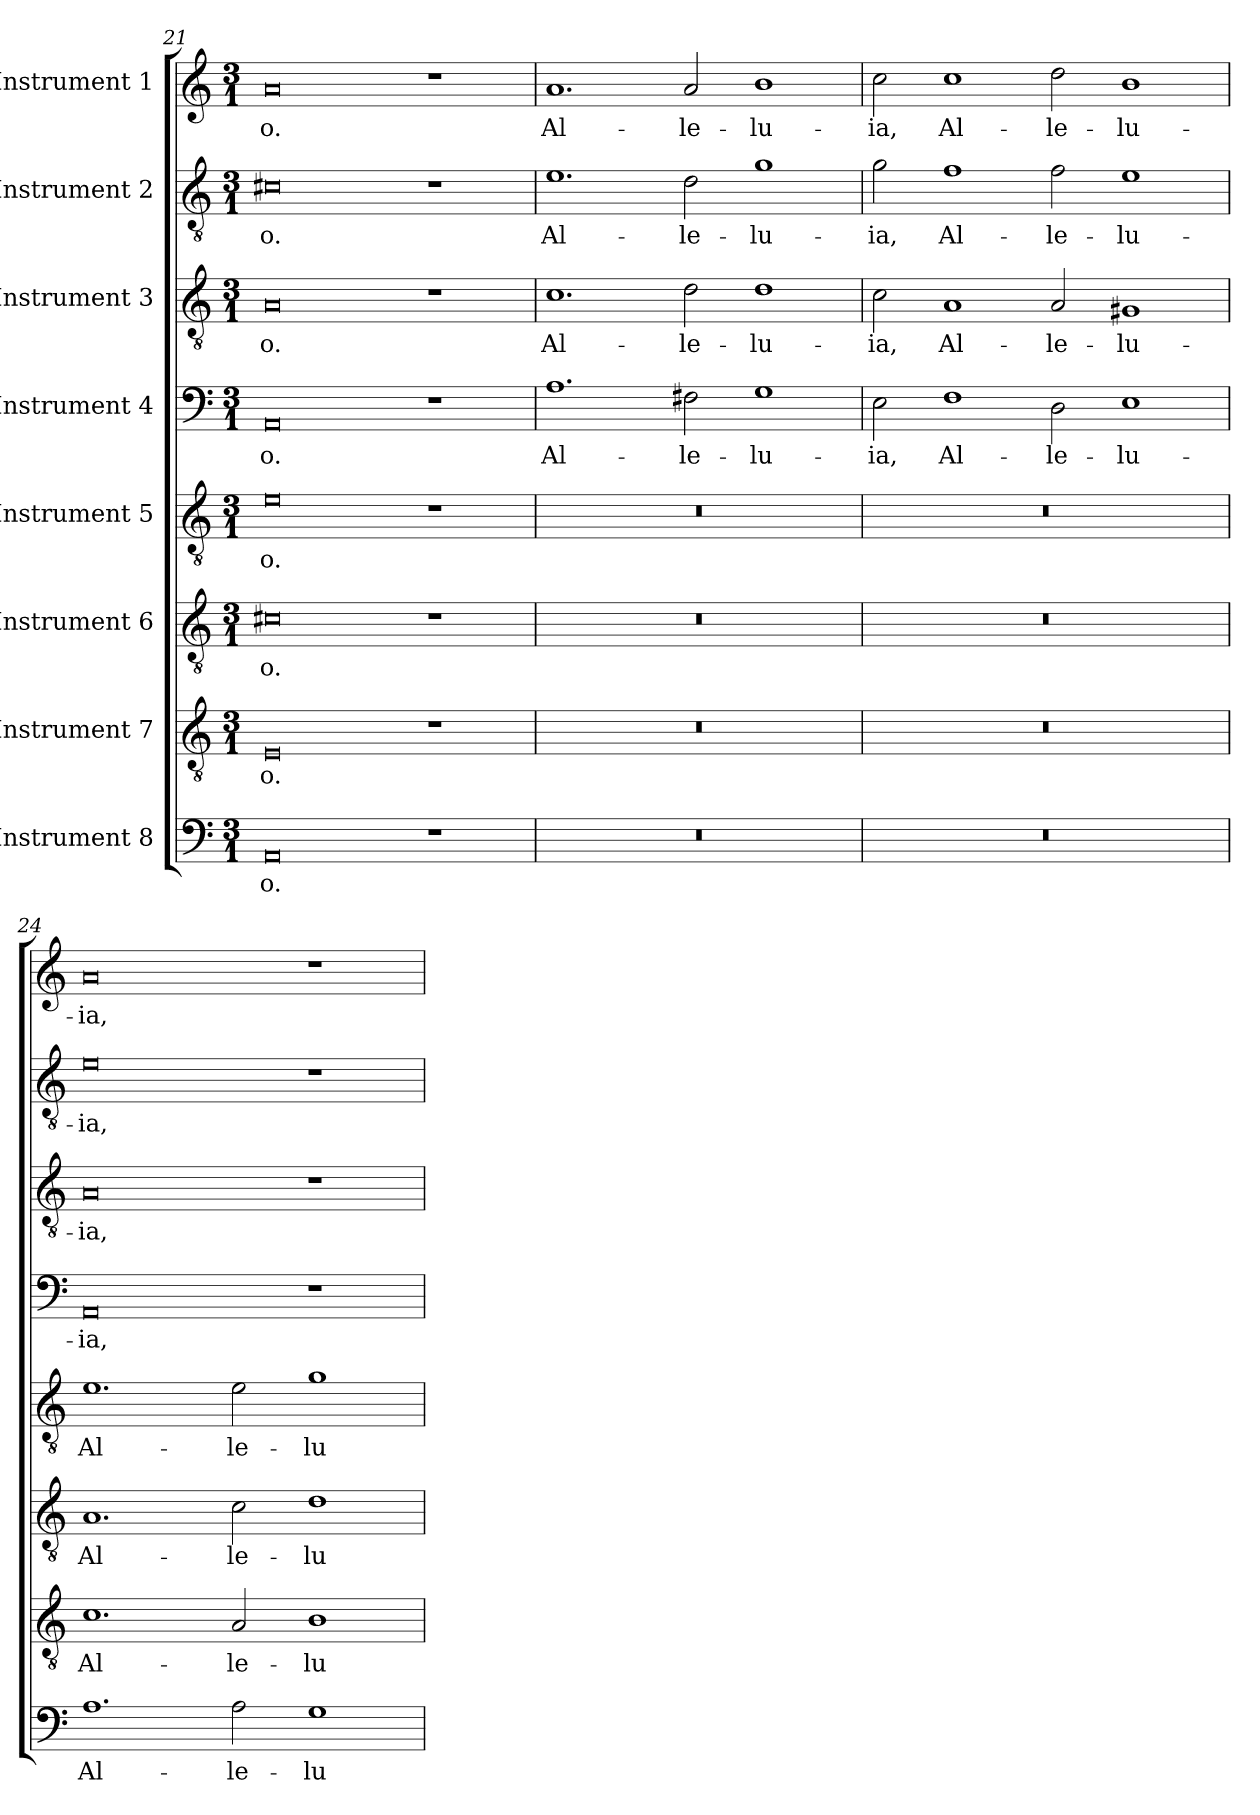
**kern	**text	**kern	**text	**kern	**text	**kern	**text	**kern	**text	**kern	**text	**kern	**text	**kern	**text
*part8	*part8	*part7	*part7	*part6	*part6	*part5	*part5	*part4	*part4	*part3	*part3	*part2	*part2	*part1	*part1
*staff8	*staff8	*staff7	*staff7	*staff6	*staff6	*staff5	*staff5	*staff4	*staff4	*staff3	*staff3	*staff2	*staff2	*staff1	*staff1
*I"Instrument 8	*	*I"Instrument 7	*	*I"Instrument 6	*	*I"Instrument 5	*	*I"Instrument 4	*	*I"Instrument 3	*	*I"Instrument 2	*	*I"Instrument 1	*
*clefF4	*	*clefGv2	*	*clefGv2	*	*clefGv2	*	*clefF4	*	*clefGv2	*	*clefGv2	*	*clefG2	*
*k[]	*	*k[]	*	*k[]	*	*k[]	*	*k[]	*	*k[]	*	*k[]	*	*k[]	*
*C:	*	*C:	*	*C:	*	*C:	*	*C:	*	*C:	*	*C:	*	*C:	*
*M3/1	*	*M3/1	*	*M3/1	*	*M3/1	*	*M3/1	*	*M3/1	*	*M3/1	*	*M3/1	*
=21	=21	=21	=21	=21	=21	=21	=21	=21	=21	=21	=21	=21	=21	=21	=21
!	!LO:LY:b:cj	!	!LO:LY:b:cj	!	!LO:LY:b:cj	!	!LO:LY:b:cj	!	!LO:LY:b:cj	!	!LO:LY:b:cj	!	!LO:LY:b:cj	!	!LO:LY:b:cj
0AA	-o.	0E	-o.	0c#X	-o.	0e	-o.	0AA	-o.	0A	-o.	0c#X	-o.	0a	-o.
1r	.	1r	.	1r	.	1r	.	1r	.	1r	.	1r	.	1r	.
=22	=22	=22	=22	=22	=22	=22	=22	=22	=22	=22	=22	=22	=22	=22	=22
!	!	!	!	!	!	!	!	!	!LO:LY:b:cj	!	!LO:LY:b:cj	!	!LO:LY:b:cj	!	!LO:LY:b:cj
0.r	.	0.r	.	0.r	.	0.r	.	1.A	Al-	1.c	Al-	1.e	Al-	1.a	Al-
!	!	!	!	!	!	!	!	!	!LO:LY:b:cj	!	!LO:LY:b:cj	!	!LO:LY:b:cj	!	!LO:LY:b:cj
.	.	.	.	.	.	.	.	2F#X\	-le-	2d\	-le-	2d\	-le-	2a/	-le-
!	!	!	!	!	!	!	!	!	!LO:LY:b:cj	!	!LO:LY:b:cj	!	!LO:LY:b:cj	!	!LO:LY:b:cj
.	.	.	.	.	.	.	.	1G	-lu-	1d	-lu-	1g	-lu-	1b	-lu-
=23	=23	=23	=23	=23	=23	=23	=23	=23	=23	=23	=23	=23	=23	=23	=23
!	!	!	!	!	!	!	!	!	!LO:LY:b:cj	!	!LO:LY:b:cj	!	!LO:LY:b:cj	!	!LO:LY:b:cj
0.r	.	0.r	.	0.r	.	0.r	.	2E\	-ia,	2c\	-ia,	2g\	-ia,	2cc\	-ia,
!	!	!	!	!	!	!	!	!	!LO:LY:b:cj	!	!LO:LY:b:cj	!	!LO:LY:b:cj	!	!LO:LY:b:cj
.	.	.	.	.	.	.	.	1F	Al-	1A	Al-	1f	Al-	1cc	Al-
!	!	!	!	!	!	!	!	!	!LO:LY:b:cj	!	!LO:LY:b:cj	!	!LO:LY:b:cj	!	!LO:LY:b:cj
.	.	.	.	.	.	.	.	2D\	-le-	2A/	-le-	2f\	-le-	2dd\	-le-
!	!	!	!	!	!	!	!	!	!LO:LY:b:cj	!	!LO:LY:b:cj	!	!LO:LY:b:cj	!	!LO:LY:b:cj
.	.	.	.	.	.	.	.	1E	-lu-	1G#X	-lu-	1e	-lu-	1b	-lu-
=24	=24	=24	=24	=24	=24	=24	=24	=24	=24	=24	=24	=24	=24	=24	=24
!	!LO:LY:b:cj	!	!LO:LY:b:cj	!	!LO:LY:b:cj	!	!LO:LY:b:cj	!	!LO:LY:b:cj	!	!LO:LY:b:cj	!	!LO:LY:b:cj	!	!LO:LY:b:cj
1.A	Al-	1.c	Al-	1.A	Al-	1.e	Al-	0AA	-ia,	0A	-ia,	0e	-ia,	0a	-ia,
!	!LO:LY:b:cj	!	!LO:LY:b:cj	!	!LO:LY:b:cj	!	!LO:LY:b:cj	!	!	!	!	!	!	!	!
2A\	-le-	2A/	-le-	2c\	-le-	2e\	-le-	.	.	.	.	.	.	.	.
!	!LO:LY:b:cj	!	!LO:LY:b:cj	!	!LO:LY:b:cj	!	!LO:LY:b:cj	!	!	!	!	!	!	!	!
1G	-lu-	1B	-lu-	1d	-lu-	1g	-lu-	1r	.	1r	.	1r	.	1r	.
=	=	=	=	=	=	=	=	=	=	=	=	=	=	=	=
*-	*-	*-	*-	*-	*-	*-	*-	*-	*-	*-	*-	*-	*-	*-	*-
